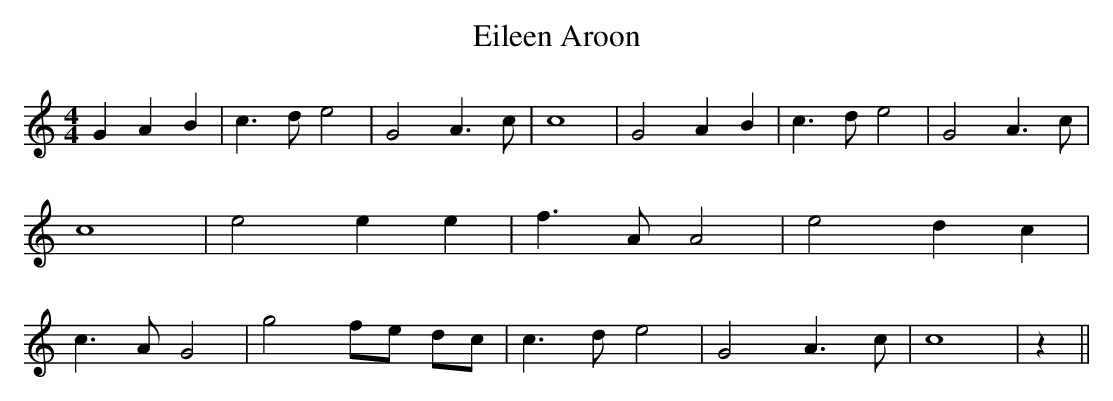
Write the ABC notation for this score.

X:1
T:Eileen Aroon
M:4/4
L:1/4
K:C
 G A B| c3/2 d/2 e2| G2 A3/2 c/2| c4| G2 A B| c3/2 d/2 e2| G2 A3/2 c/2|\
 c4| e2 e e| f3/2 A/2 A2| e2 d c| c3/2 A/2 G2| g2 f/2e/2 d/2c/2| c3/2 d/2 e2|\
 G2 A3/2 c/2| c4| z||
